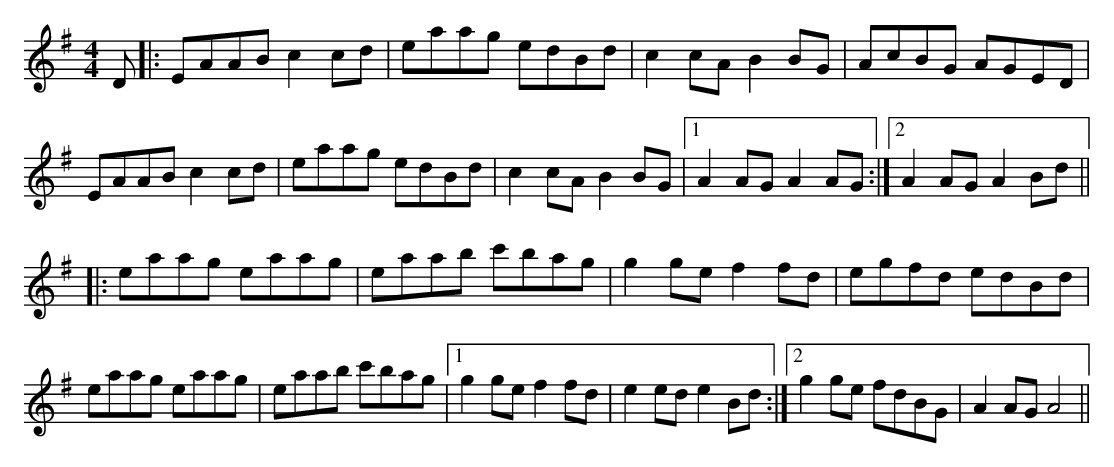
X:1
M:4/4
K:Ador
D|:EAAB c2 cd|eaag edBd|c2cA B2 BG|AcBG AGED|
EAAB c2cd|eaag edBd|c2cA B2BG|1 A2AG A2 AG:|2 A2AG A2 Bd||
|:eaag eaag|eaab c'bag|g2 ge f2 fd|egfd edBd|
eaag eaag|eaab c'bag|1 g2 ge f2fd|e2ed e2 Bd:|2 g2 ge fdBG|A2AG A4||
